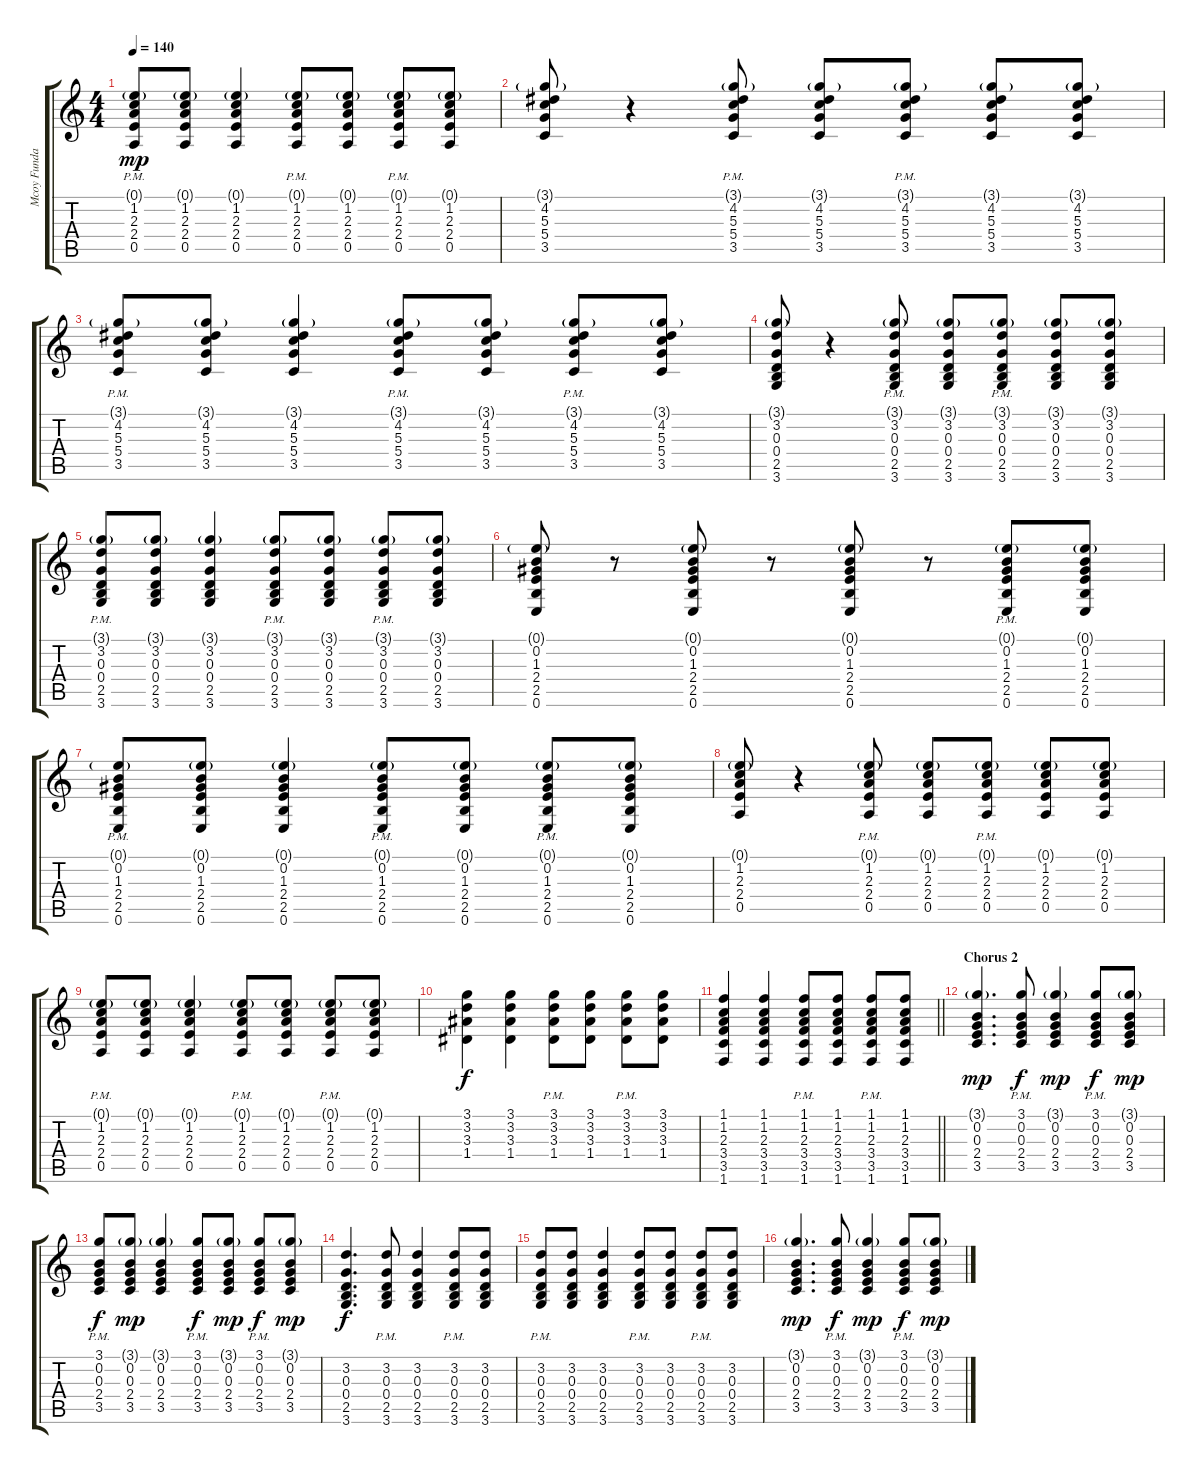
\track ("Mcoy Fundales(Rhythm)" "Mcoy Funda") {instrument acousticguitarsteel}
\staff {score tabs}
\tuning (E4 B3 G3 D3 A2 E2) {hide}
\ts (4 4)
\tempo 140
\clef g2
\ks c
(0.1{g pm} 1.2{pm} 2.3{pm} 2.4{pm} 0.5{pm}).8{dy mp} (0.1{g} 1.2 2.3 2.4 0.5).8 (0.1{g} 1.2 2.3 2.4 0.5).4 (0.1{g pm} 1.2{pm} 2.3{pm} 2.4{pm} 0.5{pm}).8 (0.1{g} 1.2 2.3 2.4 0.5).8 (0.1{g pm} 1.2{pm} 2.3{pm} 2.4{pm} 0.5{pm}).8 (0.1{g} 1.2 2.3 2.4 0.5).8 |
(3.1{g} 4.2 5.3 5.4 3.5).8 r.4 (3.1{g pm} 4.2{pm} 5.3{pm} 5.4{pm} 3.5{pm}).8 (3.1{g} 4.2 5.3 5.4 3.5).8 (3.1{g pm} 4.2{pm} 5.3{pm} 5.4{pm} 3.5{pm}).8 (3.1{g} 4.2 5.3 5.4 3.5).8 (3.1{g} 4.2 5.3 5.4 3.5).8 |
(3.1{g pm} 4.2{pm} 5.3{pm} 5.4{pm} 3.5{pm}).8 (3.1{g} 4.2 5.3 5.4 3.5).8 (3.1{g} 4.2 5.3 5.4 3.5).4 (3.1{g pm} 4.2{pm} 5.3{pm} 5.4{pm} 3.5{pm}).8 (3.1{g} 4.2 5.3 5.4 3.5).8 (3.1{g pm} 4.2{pm} 5.3{pm} 5.4{pm} 3.5{pm}).8 (3.1{g} 4.2 5.3 5.4 3.5).8 |
(3.1{g} 3.2 0.3 0.4 2.5 3.6).8 r.4 (3.1{g} 3.2{pm} 0.3{pm} 0.4{pm} 2.5{pm} 3.6{pm}).8 (3.1{g} 3.2 0.3 0.4 2.5 3.6).8 (3.1{g} 3.2{pm} 0.3{pm} 0.4{pm} 2.5{pm} 3.6{pm}).8 (3.1{g} 3.2 0.3 0.4 2.5 3.6).8 (3.1{g} 3.2 0.3 0.4 2.5 3.6).8 |
(3.1{g} 3.2{pm} 0.3{pm} 0.4{pm} 2.5{pm} 3.6{pm}).8 (3.1{g} 3.2 0.3 0.4 2.5 3.6).8 (3.1{g} 3.2 0.3 0.4 2.5 3.6).4 (3.1{g} 3.2{pm} 0.3{pm} 0.4{pm} 2.5{pm} 3.6{pm}).8 (3.1{g} 3.2 0.3 0.4 2.5 3.6).8 (3.1{g} 3.2{pm} 0.3{pm} 0.4{pm} 2.5{pm} 3.6{pm}).8 (3.1{g} 3.2 0.3 0.4 2.5 3.6).8 |
(0.1{g} 0.2 1.3 2.4 2.5 0.6).8 r.8 (0.1{g} 0.2 1.3 2.4 2.5 0.6).8 r.8 (0.1{g} 0.2 1.3 2.4 2.5 0.6).8 r.8 (0.1{g} 0.2{pm} 1.3{pm} 2.4{pm} 2.5{pm} 0.6{pm}).8 (0.1{g} 0.2 1.3 2.4 2.5 0.6).8 |
(0.1{g} 0.2{pm} 1.3{pm} 2.4{pm} 2.5{pm} 0.6{pm}).8 (0.1{g} 0.2 1.3 2.4 2.5 0.6).8 (0.1{g} 0.2 1.3 2.4 2.5 0.6).4 (0.1{g} 0.2{pm} 1.3{pm} 2.4{pm} 2.5{pm} 0.6{pm}).8 (0.1{g} 0.2 1.3 2.4 2.5 0.6).8 (0.1{g} 0.2{pm} 1.3{pm} 2.4{pm} 2.5{pm} 0.6{pm}).8 (0.1{g} 0.2 1.3 2.4 2.5 0.6).8 |
(0.1{g} 1.2 2.3 2.4 0.5).8 r.4 (0.1{g pm} 1.2{pm} 2.3{pm} 2.4{pm} 0.5{pm}).8 (0.1{g} 1.2 2.3 2.4 0.5).8 (0.1{g pm} 1.2{pm} 2.3{pm} 2.4{pm} 0.5{pm}).8 (0.1{g} 1.2 2.3 2.4 0.5).8 (0.1{g} 1.2 2.3 2.4 0.5).8 |
(0.1{g pm} 1.2{pm} 2.3{pm} 2.4{pm} 0.5{pm}).8 (0.1{g} 1.2 2.3 2.4 0.5).8 (0.1{g} 1.2 2.3 2.4 0.5).4 (0.1{g pm} 1.2{pm} 2.3{pm} 2.4{pm} 0.5{pm}).8 (0.1{g} 1.2 2.3 2.4 0.5).8 (0.1{g pm} 1.2{pm} 2.3{pm} 2.4{pm} 0.5{pm}).8 (0.1{g} 1.2 2.3 2.4 0.5).8 |
(3.1 3.2 3.3 1.4).4{dy f} (3.1 3.2 3.3 1.4).4 (3.1{pm} 3.2{pm} 3.3{pm} 1.4{pm}).8 (3.1 3.2 3.3 1.4).8 (3.1{pm} 3.2{pm} 3.3{pm} 1.4{pm}).8 (3.1 3.2 3.3 1.4).8 |
\barLineRight lightlight
(1.1 1.2 2.3 3.4 3.5 1.6).4 (1.1 1.2 2.3 3.4 3.5 1.6).4 (1.1{pm} 1.2{pm} 2.3{pm} 3.4{pm} 3.5{pm} 1.6{pm}).8 (1.1 1.2 2.3 3.4 3.5 1.6).8 (1.1{pm} 1.2{pm} 2.3{pm} 3.4{pm} 3.5{pm} 1.6{pm}).8 (1.1 1.2 2.3 3.4 3.5 1.6).8 |
\section ("" "Chorus 2")
(3.1{g} 0.2 0.3 2.4 3.5).4{d dy mp} (3.1{pm} 0.2{pm} 0.3{pm} 2.4{pm} 3.5{pm}).8{dy f} (3.1{g} 0.2 0.3 2.4 3.5).4{dy mp} (3.1{pm} 0.2{pm} 0.3{pm} 2.4{pm} 3.5{pm}).8{dy f} (3.1{g} 0.2 0.3 2.4 3.5).8{dy mp} |
(3.1{pm} 0.2{pm} 0.3{pm} 2.4{pm} 3.5{pm}).8{dy f} (3.1{g} 0.2 0.3 2.4 3.5).8{dy mp} (3.1{g} 0.2 0.3 2.4 3.5).4 (3.1{pm} 0.2{pm} 0.3{pm} 2.4{pm} 3.5{pm}).8{dy f} (3.1{g} 0.2 0.3 2.4 3.5).8{dy mp} (3.1{pm} 0.2{pm} 0.3{pm} 2.4{pm} 3.5{pm}).8{dy f} (3.1{g} 0.2 0.3 2.4 3.5).8{dy mp} |
(3.2 0.3 0.4 2.5 3.6).4{d dy f} (3.2{pm} 0.3{pm} 0.4{pm} 2.5{pm} 3.6{pm}).8 (3.2 0.3 0.4 2.5 3.6).4 (3.2{pm} 0.3{pm} 0.4{pm} 2.5{pm} 3.6{pm}).8 (3.2 0.3 0.4 2.5 3.6).8 |
(3.2{pm} 0.3{pm} 0.4{pm} 2.5{pm} 3.6{pm}).8 (3.2 0.3 0.4 2.5 3.6).8 (3.2 0.3 0.4 2.5 3.6).4 (3.2{pm} 0.3{pm} 0.4{pm} 2.5{pm} 3.6{pm}).8 (3.2 0.3 0.4 2.5 3.6).8 (3.2{pm} 0.3{pm} 0.4{pm} 2.5{pm} 3.6{pm}).8 (3.2 0.3 0.4 2.5 3.6).8 |
(3.1{g} 0.2 0.3 2.4 3.5).4{d dy mp} (3.1{pm} 0.2{pm} 0.3{pm} 2.4{pm} 3.5{pm}).8{dy f} (3.1{g} 0.2 0.3 2.4 3.5).4{dy mp} (3.1{pm} 0.2{pm} 0.3{pm} 2.4{pm} 3.5{pm}).8{dy f} (3.1{g} 0.2 0.3 2.4 3.5).8{dy mp}
